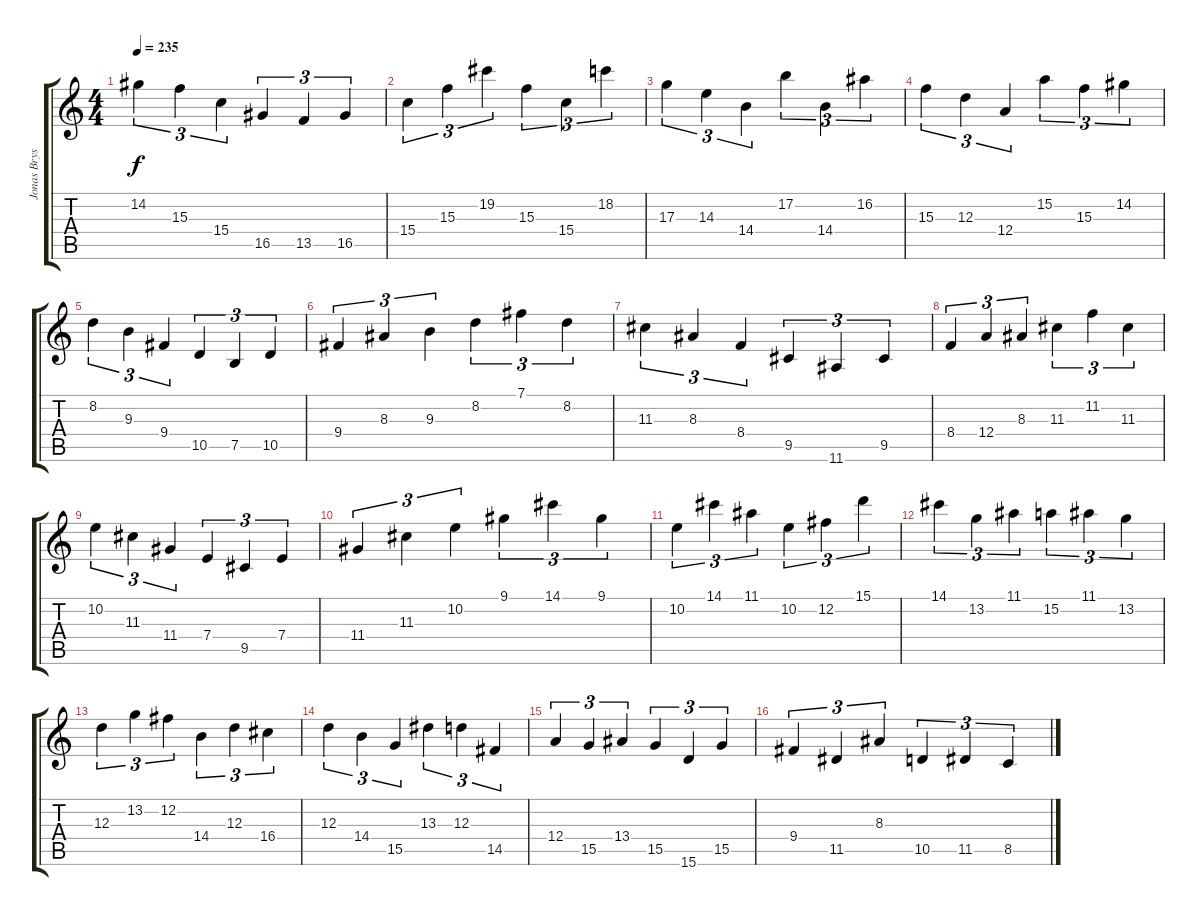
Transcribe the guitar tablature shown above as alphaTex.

\track ("Jonas Bryssling" "Jonas Brys") {instrument distortionguitar}
\staff {score tabs}
\tuning (B3 Gb3 D3 A2 E2 B1) {hide}
\ts (4 4)
\tempo 235
\clef g2
\ks c
14.2.4{tu (3 2) dy f} 15.3.4{tu (3 2)} 15.4.4{tu (3 2)} 16.5.4{tu (3 2)} 13.5.4{tu (3 2)} 16.5.4{tu (3 2)} |
15.4.4{tu (3 2)} 15.3.4{tu (3 2)} 19.2.4{tu (3 2)} 15.3.4{tu (3 2)} 15.4.4{tu (3 2)} 18.2.4{tu (3 2)} |
17.3.4{tu (3 2)} 14.3.4{tu (3 2)} 14.4.4{tu (3 2)} 17.2.4{tu (3 2)} 14.4.4{tu (3 2)} 16.2.4{tu (3 2)} |
15.3.4{tu (3 2)} 12.3.4{tu (3 2)} 12.4.4{tu (3 2)} 15.2.4{tu (3 2)} 15.3.4{tu (3 2)} 14.2.4{tu (3 2)} |
8.2.4{tu (3 2)} 9.3.4{tu (3 2)} 9.4.4{tu (3 2)} 10.5.4{tu (3 2)} 7.5.4{tu (3 2)} 10.5.4{tu (3 2)} |
9.4.4{tu (3 2)} 8.3.4{tu (3 2)} 9.3.4{tu (3 2)} 8.2.4{tu (3 2)} 7.1.4{tu (3 2)} 8.2.4{tu (3 2)} |
11.3.4{tu (3 2)} 8.3.4{tu (3 2)} 8.4.4{tu (3 2)} 9.5.4{tu (3 2)} 11.6.4{tu (3 2)} 9.5.4{tu (3 2)} |
8.4.4{tu (3 2)} 12.4.4{tu (3 2)} 8.3.4{tu (3 2)} 11.3.4{tu (3 2)} 11.2.4{tu (3 2)} 11.3.4{tu (3 2)} |
10.2.4{tu (3 2)} 11.3.4{tu (3 2)} 11.4.4{tu (3 2)} 7.4.4{tu (3 2)} 9.5.4{tu (3 2)} 7.4.4{tu (3 2)} |
11.4.4{tu (3 2)} 11.3.4{tu (3 2)} 10.2.4{tu (3 2)} 9.1.4{tu (3 2)} 14.1.4{tu (3 2)} 9.1.4{tu (3 2)} |
10.2.4{tu (3 2)} 14.1.4{tu (3 2)} 11.1.4{tu (3 2)} 10.2.4{tu (3 2)} 12.2.4{tu (3 2)} 15.1.4{tu (3 2)} |
14.1.4{tu (3 2)} 13.2.4{tu (3 2)} 11.1.4{tu (3 2)} 15.2.4{tu (3 2)} 11.1.4{tu (3 2)} 13.2.4{tu (3 2)} |
12.3.4{tu (3 2)} 13.2.4{tu (3 2)} 12.2.4{tu (3 2)} 14.4.4{tu (3 2)} 12.3.4{tu (3 2)} 16.4.4{tu (3 2)} |
12.3.4{tu (3 2)} 14.4.4{tu (3 2)} 15.5.4{tu (3 2)} 13.3.4{tu (3 2)} 12.3.4{tu (3 2)} 14.5.4{tu (3 2)} |
12.4.4{tu (3 2)} 15.5.4{tu (3 2)} 13.4.4{tu (3 2)} 15.5.4{tu (3 2)} 15.6.4{tu (3 2)} 15.5.4{tu (3 2)} |
9.4.4{tu (3 2)} 11.5.4{tu (3 2)} 8.3.4{tu (3 2)} 10.5.4{tu (3 2)} 11.5.4{tu (3 2)} 8.5.4{tu (3 2)}
